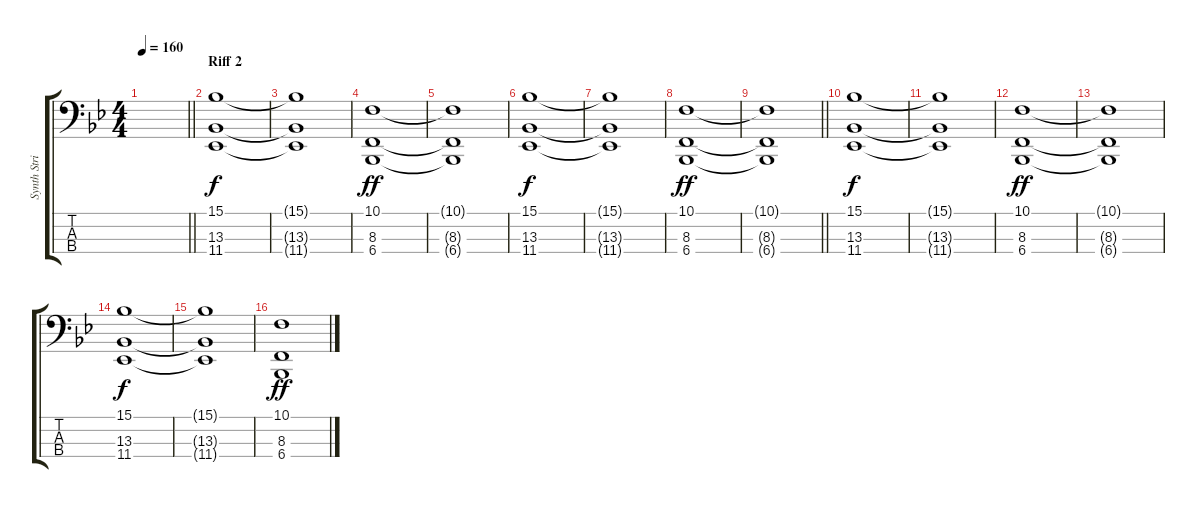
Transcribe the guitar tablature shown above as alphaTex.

\track ("Synth Strings" "Synth Stri") {instrument synthstrings1}
\staff {score tabs}
\tuning (G2 D2 A1 E1) {hide}
\ts (4 4)
\tempo 160
\clef f4
\barLineRight lightlight
\ks bb
|
\section ("" "Riff 2")
(15.1 13.3 11.4).1{volume 7} |
(15.1{t} 13.3{t} 11.4{t}).1 |
(10.1 8.3 6.4).1{dy ff} |
(10.1{t} 8.3{t} 6.4{t}).1 |
(15.1 13.3 11.4).1{dy f} |
(15.1{t} 13.3{t} 11.4{t}).1 |
(10.1 8.3 6.4).1{dy ff} |
\barLineRight lightlight
(10.1{t} 8.3{t} 6.4{t}).1 |
(15.1 13.3 11.4).1{dy f} |
(15.1{t} 13.3{t} 11.4{t}).1 |
(10.1 8.3 6.4).1{dy ff} |
(10.1{t} 8.3{t} 6.4{t}).1 |
(15.1 13.3 11.4).1{dy f} |
(15.1{t} 13.3{t} 11.4{t}).1 |
(10.1 8.3 6.4).1{dy ff}
